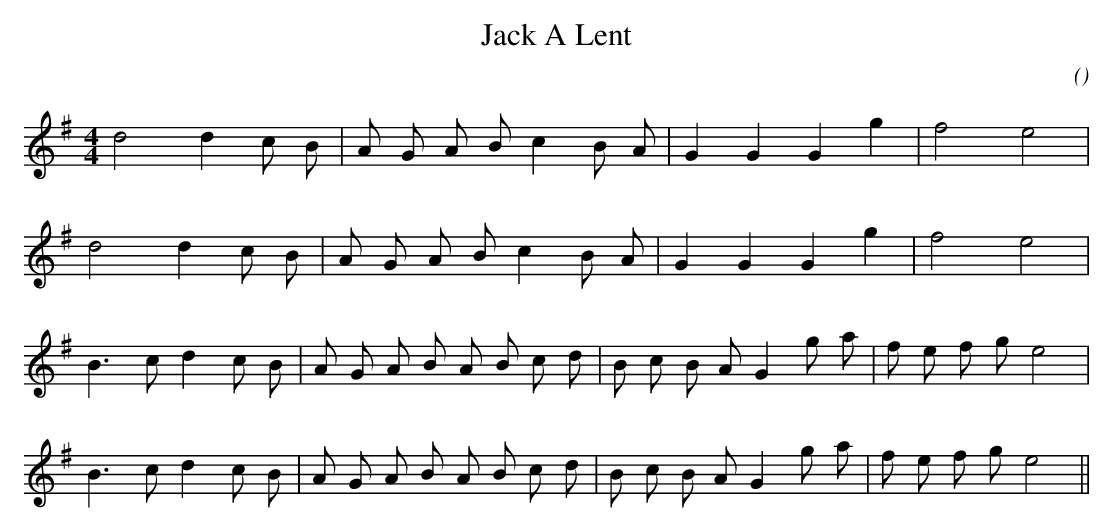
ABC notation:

X:1
T: Jack A Lent
C:
O:
M:4/4
K:G
K:G
M:4/4
L:1/16
d8 d4 c2 B2 |A2 G2 A2 B2 c4 B2 A2 |G4 G4 G4 g4 |f8 e8 |
d8 d4 c2 B2 |A2 G2 A2 B2 c4 B2 A2 |G4 G4 G4 g4 |f8 e8 |
B6 c2 d4 c2 B2 |A2 G2 A2 B2 A2 B2 c2 d2 |B2 c2 B2 A2 G4 g2 a2 |f2 e2 f2 g2 e8 |
B6 c2 d4 c2 B2 |A2 G2 A2 B2 A2 B2 c2 d2 |B2 c2 B2 A2 G4 g2 a2 |f2 e2 f2 g2 e8 ||
